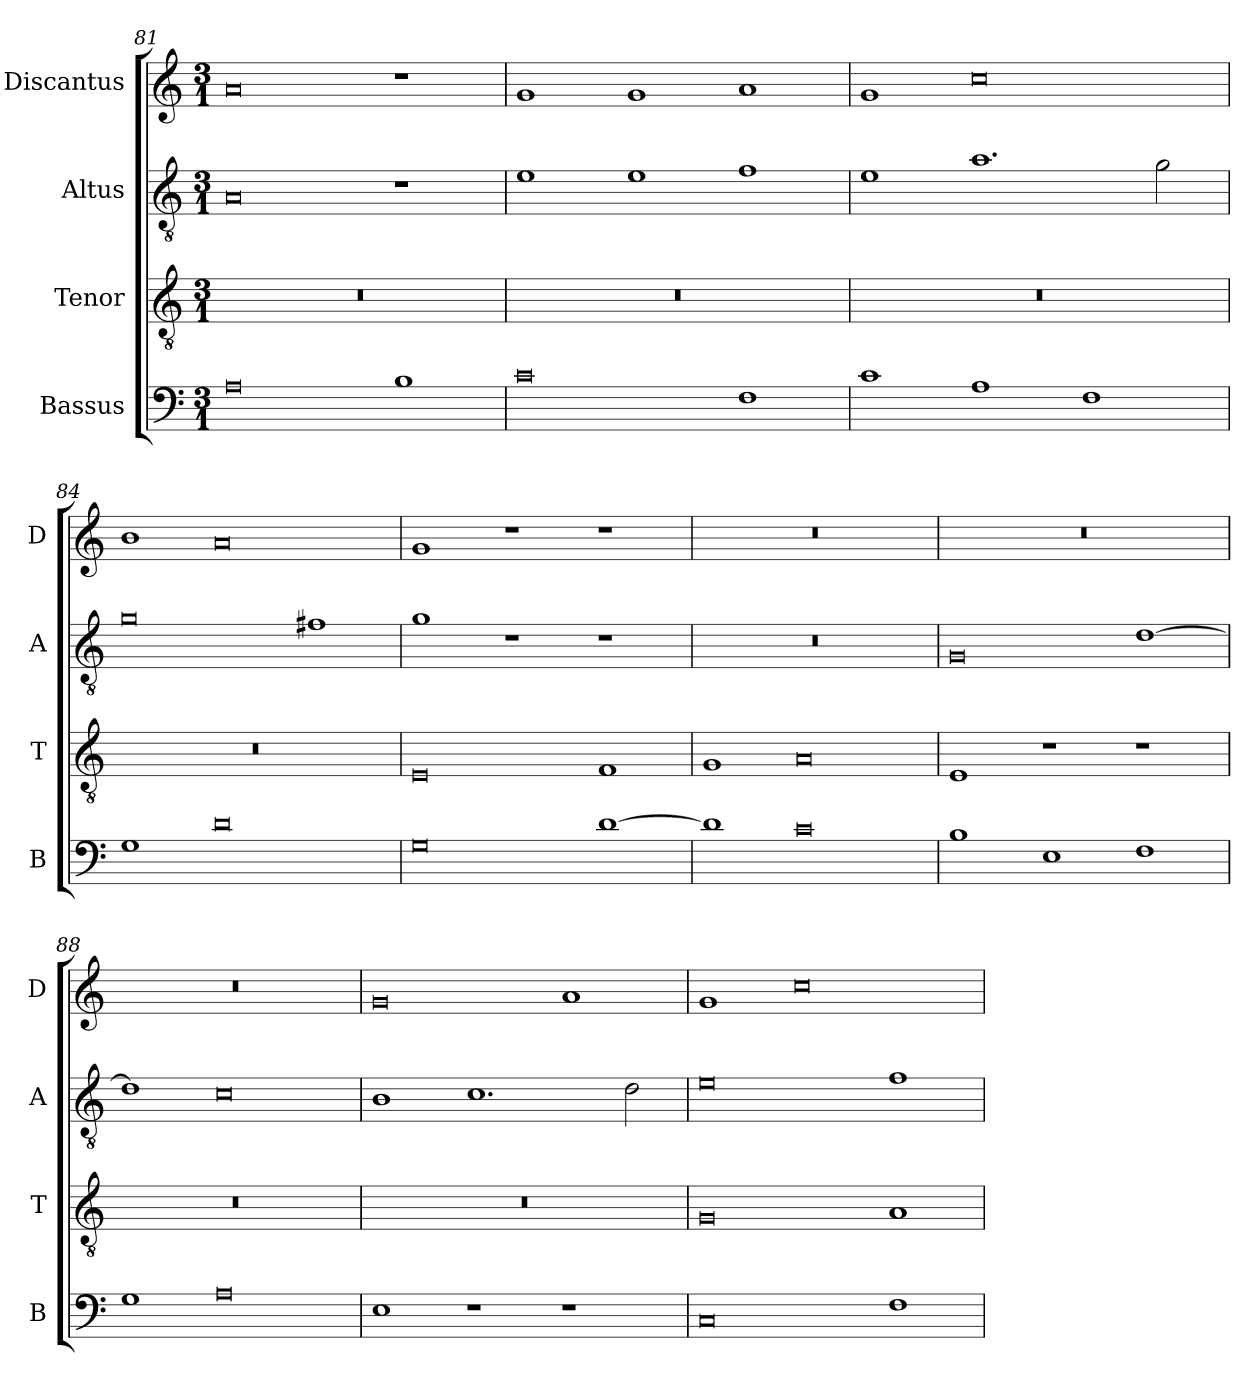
**kern	**kern	**kern	**kern
*part4	*part3	*part2	*part1
*staff4	*staff3	*staff2	*staff1
*I"Bassus	*I"Tenor	*I"Altus	*I"Discantus
*I'B	*I'T	*I'A	*I'D
*clefF4	*clefGv2	*clefGv2	*clefG2
*k[]	*k[]	*k[]	*k[]
*M3/1	*M3/1	*M3/1	*M3/1
=81	=81	=81	=81
0A	0.r	0A	0a
1B	.	1r	1r
=82	=82	=82	=82
0c	0.r	1e	1g
.	.	1e	1g
1F	.	1f	1a
=83	=83	=83	=83
1c	0.r	1e	1g
1A	.	1.a	0cc
1F	.	.	.
.	.	2g\	.
=84	=84	=84	=84
1G	0.r	0g	1b
0d	.	.	0a
.	.	1f#X	.
=85	=85	=85	=85
0G	0E	1g	1g
.	.	1r	1r
[1d	1F	1r	1r
=86	=86	=86	=86
1d]	1G	0.r	0.r
0c	0A	.	.
=87	=87	=87	=87
1B	1E	0G	0.r
1E	1r	.	.
1F	1r	[1d	.
=88	=88	=88	=88
1G	0.r	1d]	0.r
0A	.	0c	.
=89	=89	=89	=89
1E	0.r	1B	0g
1r	.	1.c	.
1r	.	.	1a
.	.	2d\	.
=90	=90	=90	=90
0C	0G	0e	1g
.	.	.	0cc
1F	1A	1f	.
=	=	=	=
*-	*-	*-	*-
